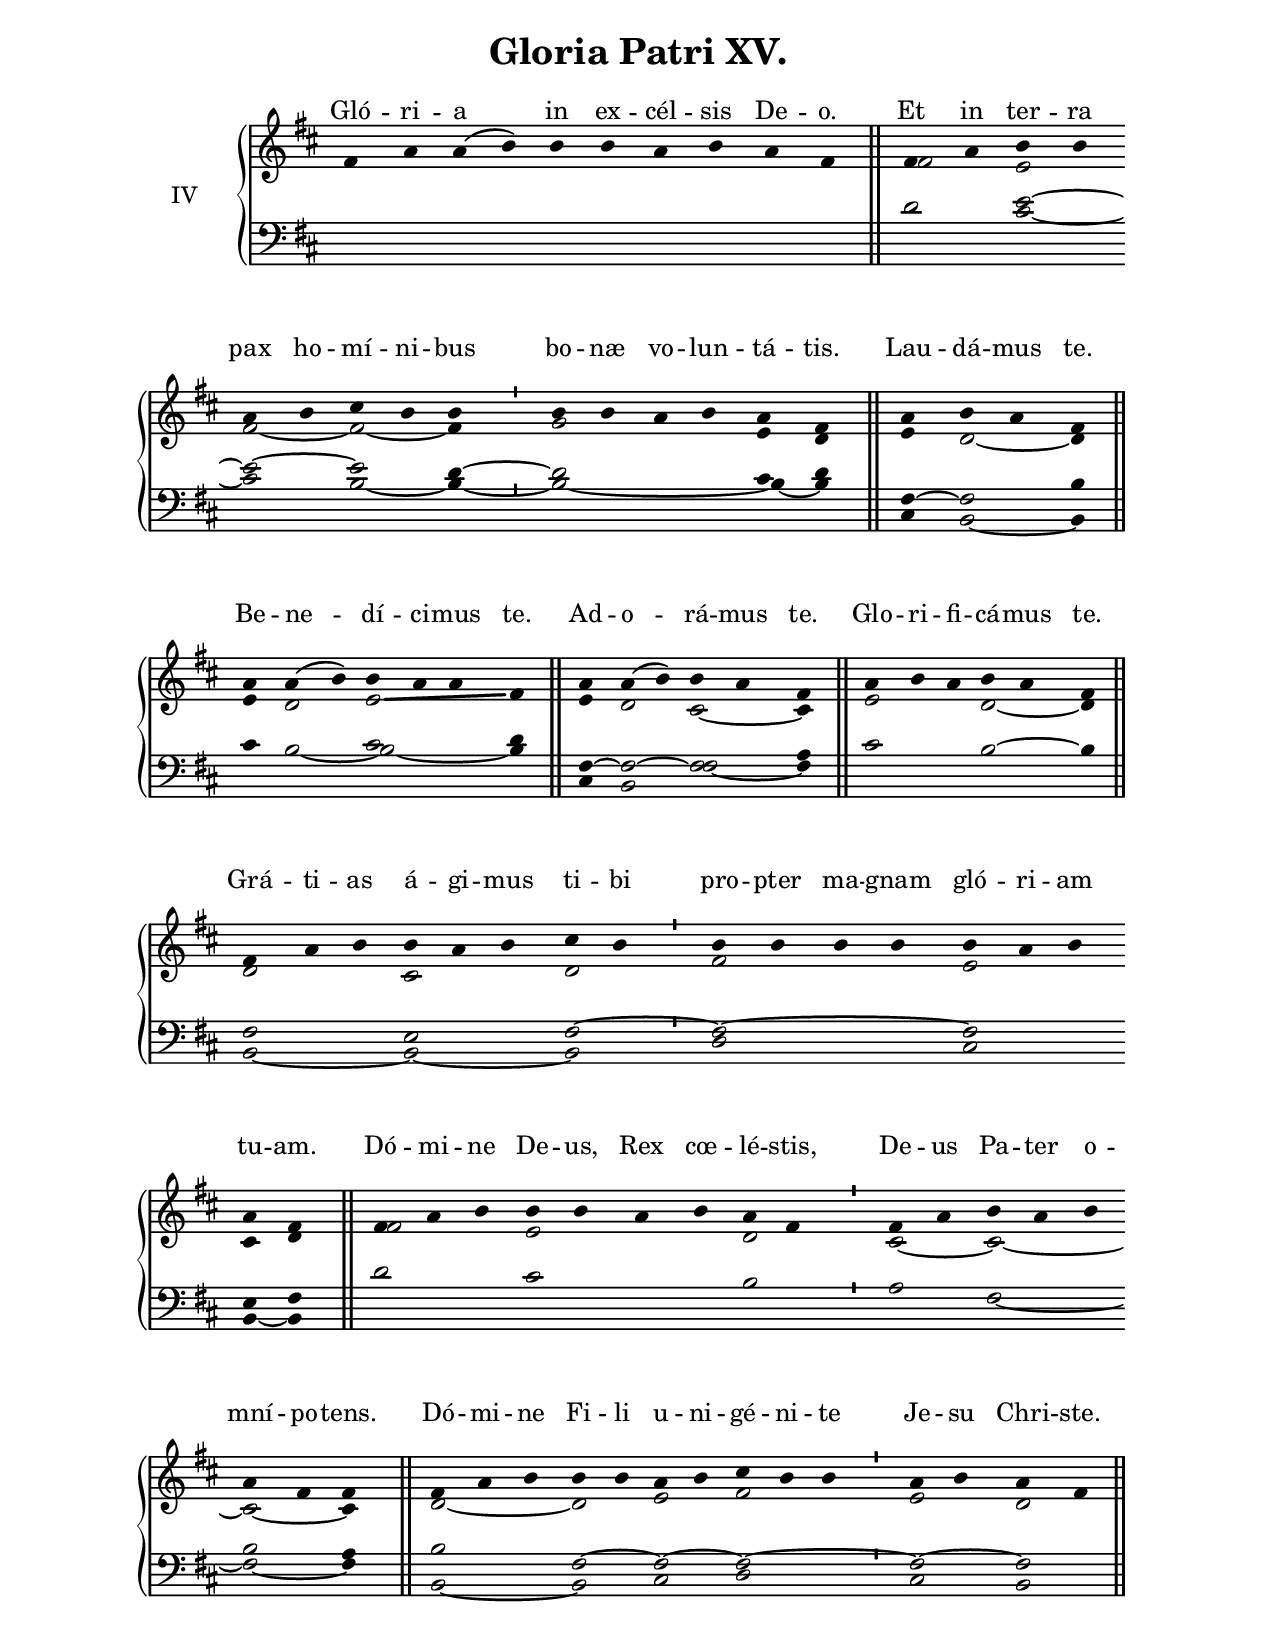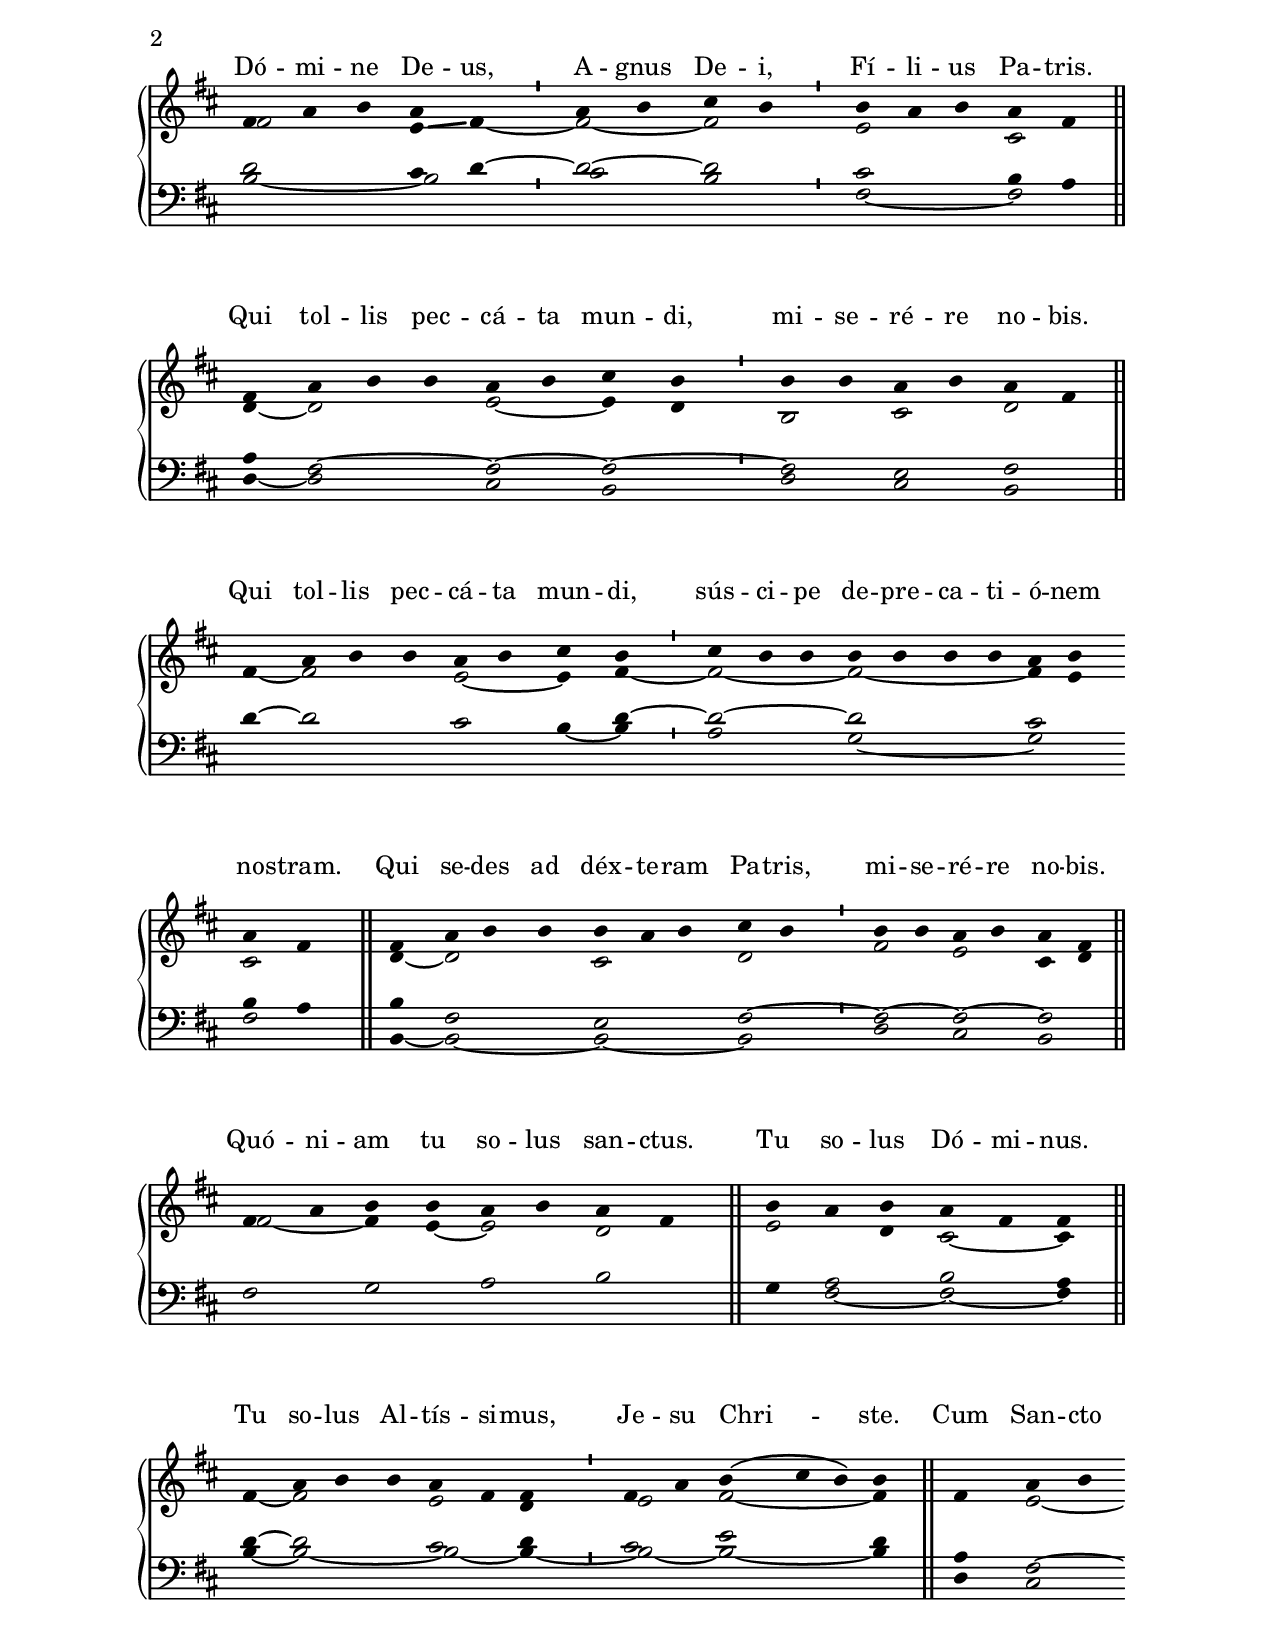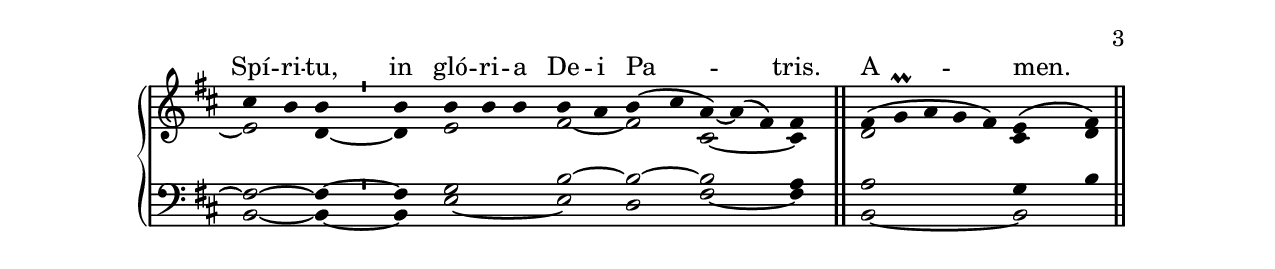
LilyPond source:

\version "2.18"
\include "gregorian.ly"
\include "noh2.ily"

%Page reference: page v.85
%(volume.page)

global = {
 \key fis \phrygian
 \cadenzaOn 
 \override Glissando #'thickness = #2.0
}

\header {
  title = \markup \center-column {"Gloria Patri XV." \vspace #1 }
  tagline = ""
  composer = ""
}

\paper {
 #(include-special-characters)
  oddHeaderMarkup = \markup \fill-line {
    \line {}
    \center-column {
      \on-the-fly #first-page     " "
      \on-the-fly #not-first-page ""
    }
    \line { \on-the-fly #print-page-number-check-first \fromproperty #'page:page-number-string }
  }
  evenHeaderMarkup = \markup \fill-line {
    \line { \on-the-fly #print-page-number-check-first \fromproperty #'page:page-number-string }
    \center-column { "" }
    \line {}
  }
}

chantText = \lyricmode {
Gló -- ri -- a in ex -- cél -- sis De -- o. 
Et in ter -- ra pax ho -- mí -- ni -- bus bo -- næ vo -- lun -- tá -- tis. 
Lau -- dá -- mus te. 
Be -- ne -- dí -- ci -- mus te. 
Ad -- o -- rá -- mus te. 
Glo -- ri -- fi -- cá -- mus te. 
Grá -- ti -- as á -- gi -- mus ti -- bi pro -- pter ma -- gnam gló -- ri -- am tu -- am. 
Dó -- mi -- ne De -- us, Rex cœ -- lé -- stis, De -- us Pa -- ter o -- mní -- po -- tens. 
Dó -- mi -- ne Fi -- li u -- ni -- gé -- ni -- te Je -- su Chri -- ste. 
Dó -- mi -- ne De -- us, A -- gnus De -- i, Fí -- li -- us Pa -- tris. 
Qui tol -- lis pec -- cá -- ta mun -- di, mi -- se -- ré -- re no -- bis. 
Qui tol -- lis pec -- cá -- ta mun -- di, sús -- ci -- pe de -- pre -- ca -- ti -- ó -- nem no -- stram. 
Qui se -- des ad déx -- te -- ram Pa -- tris, mi -- se -- ré -- re no -- bis. 
Quó -- ni -- am tu so -- lus san -- ctus. 
Tu so -- lus Dó -- mi -- nus. 
Tu so -- lus Al -- tís -- si -- mus, Je -- su Chri -- ste. 
Cum San -- cto Spí -- ri -- tu, in gló -- ri -- a De -- i Pa -- tris. 
A -- men. }

chantMusic = {
\tieDown   fis'4 a'4 a'4 ( b'4) b'4 b'4 a'4 b'4 a'4 fis'4 \finalis
 fis'4 a'4 b'4 b'4 \forceBreak
 a'4 b'4 cis''4 b'4 b'4 \divisioMinima
 b'4 b'4 a'4 b'4 a'4 fis'4 \finalis
 a'4 b'4 a'4 fis'4 \finalis
 \forceBreak
 a'4 a'4 ( b'4) b'4 a'4 a'4 fis'4 \finalis
 a'4 a'4 ( b'4) b'4 a'4 fis'4 \finalis
 a'4 b'4 a'4 b'4 a'4 fis'4 \finalis
 \forceBreak
 fis'4 a'4 b'4 b'4 a'4 b'4 cis''4 b'4 \divisioMinima
 b'4 b'4 b'4 b'4 b'4 a'4 b'4 \forceBreak
 a'4 fis'4 \finalis
 fis'4 a'4 b'4 b'4 b'4 a'4 b'4 a'4 fis'4 \divisioMinima
 fis'4 a'4 b'4 a'4 b'4 \forceBreak
 a'4 fis'4 fis'4 \finalis
 fis'4 a'4 b'4 b'4 b'4 a'4 b'4 cis''4 b'4 b'4 \divisioMinima
 a'4 b'4 a'4 fis'4 \finalis
 \forceBreak
 fis'4 a'4 b'4 a'4 fis'4 \divisioMinima
 a'4 b'4 cis''4 b'4 \divisioMinima
 b'4 a'4 b'4 a'4 fis'4 \finalis
 \forceBreak
 fis'4 a'4 b'4 b'4 a'4 b'4 cis''4 b'4 \divisioMinima
 b'4 b'4 a'4 b'4 a'4 fis'4 \finalis
 \forceBreak
 fis'4 a'4 b'4 b'4 a'4 b'4 cis''4 b'4 \divisioMinima
 cis''4 b'4 b'4 b'4 b'4 b'4 b'4 a'4 b'4 \forceBreak
 a'4 fis'4 \finalis
 fis'4 a'4 b'4 b'4 b'4 a'4 b'4 cis''4 b'4 \divisioMinima
 b'4 b'4 a'4 b'4 a'4 fis'4 \finalis
 \forceBreak
 fis'4 a'4 b'4 b'4 a'4 b'4 a'4 fis'4 \finalis
 b'4 a'4 b'4 a'4 fis'4 fis'4 \finalis
 \forceBreak
 fis'4 a'4 b'4 b'4 a'4 fis'4 fis'4 \divisioMinima
 fis'4 a'4 b'4 ( cis''4 b'4) b'4 \finalis
 fis'4 a'4 b'4 \forceBreak
 cis''4 b'4 b'4 \divisioMinima
 b'4 b'4 b'4 b'4 b'4 a'4 b'4 ( cis''4 a'4) ~ a'4 ( fis'4) fis'4 \finalis
 fis'4 ( g'\prall a'4 g'4 fis'4) e'4 ( fis'4) \finalis

}

altoMusic = {
r2*10/2 \finalis
fis'2 e'2 fis'2 ~ fis'2 ~ fis'4 \divisioMinima
g'2*4/2 e'4 d'4 \finalis
e'4 d'2 ~ d'4 \finalis
e'4 d'2 e'2*3/2 -\tweak Glissando.Y-offset #-0.8 \glissando fis'4 \finalis
e'4 d'2 cis'2 ~ cis'4 \finalis
e'2*3/2 d'2 ~ d'4 \finalis
d'2*3/2 cis'2*3/2 d'2 \divisioMinima
fis'2*4/2 e'2*3/2 cis'4 d'4 \finalis
fis'2*3/2 e'2*4/2 d'2 \divisioMinima
cis'2 ~ cis'2*3/2 ~ cis'2 ~ cis'4 \finalis
d'2*3/2 ~ d'2 e'2 fis'2*3/2 \divisioMinima
e'2 d'2 \finalis
fis'2*3/2 e'4 -\tweak Glissando.Y-offset #-0.8 \glissando fis'4 ~ \divisioMinima
fis'2 ~ fis'2 \divisioMinima
e'2*3/2 cis'2 \finalis
d'4 ~ d'2*3/2 e'2 ~ e'4 d'4 \divisioMinima
b2 cis'2 d'2 \finalis
fis'4 ~ fis'2*3/2 e'2 ~ e'4 fis'4 ~ \divisioMinima
fis'2*3/2 ~ fis'2*4/2 ~ fis'4 e'4 cis'2 \finalis
d'4 ~ d'2*3/2 cis'2*3/2 d'2 \divisioMinima
fis'2 e'2 cis'4 d'4 \finalis
fis'2 ~ fis'4 e'4 ~ e'2 d'2 \finalis
e'2 d'4 cis'2 ~ cis'4 \finalis
fis'4 ~ fis'2*3/2 e'2 d'4 \divisioMinima
e'2 fis'2*3/2 ~ fis'4 \finalis
r4 e'2 ~ e'2 d'4 ~ \divisioMinima
d'4 e'2*3/2 fis'2 ~ fis'2 cis'2*3/2 ~ cis'4 \finalis
d'2*5/2 cis'4 d'4 \finalis
}

tenorMusic = {
r2*10/2 \finalis
d'2 e'2 ~ e'2 ~ e'2 d'4 ~ \divisioMinima
d'2*4/2 cis'4 d'4 \finalis
fis4 ~ fis2 b4 \finalis
r2*3/2 cis'2*3/2 d'4 \finalis
fis4 ~ fis2 ~ fis2 a4 \finalis
cis'2*3/2 b2 ~ b4 \finalis
fis2*3/2 e2*3/2 fis2 ~ \divisioMinima
fis2*4/2 ~ fis2*3/2 e4 fis4 \finalis
d'2*3/2 cis'2*4/2 b2 \divisioMinima
r2*5/2 b2 a4 \finalis
b2*3/2 fis2 ~ fis2 ~ fis2*3/2 ~ \divisioMinima
fis2 ~ fis2 \finalis
d'2*3/2 cis'4 d'4 ~ \divisioMinima
d'2 ~ d'2 \divisioMinima
cis'2*3/2 b4 a4 \finalis
a4 fis2*3/2 ~ fis2 ~ fis2 ~ \divisioMinima
fis2 e2 fis2 \finalis
d'4 ~ d'2*3/2 cis'2*3/2 d'4 ~ \divisioMinima
d'2*3/2 ~ d'2*4/2 cis'2 b4 a4 \finalis
b4 fis2*3/2 e2*3/2 fis2 ~ \divisioMinima
fis2 ~ fis2 ~ fis2 \finalis
r2*8/2 \finalis
g4 a2 b2 a4 \finalis
d'4 ~ d'2*3/2 cis'2 d'4 \divisioMinima
cis'2 e'2*3/2 d'4 \finalis
a4 fis2 ~ fis2 ~ fis4 ~ \divisioMinima
fis4 g2*3/2 b2 ~ b2 ~ b2*3/2 a4 \finalis
a2*5/2 g4 b4 \finalis
}

bassMusic = {
r2*10/2 \finalis
r2 cis'2 ~ cis'2 b2 ~ b4 ~ \divisioMinima
b2*4/2 ~ b4 ~ b4 \finalis
cis4 b,2 ~ b,4 \finalis
cis'4 b2 ~ b2*3/2 ~ b4 \finalis
cis4 b,2 \shiftRight fis2 ~ fis4 \finalis
r2*6/2 \finalis
b,2*3/2 ~ b,2*3/2 ~ b,2 \divisioMinima
d2*4/2 cis2*3/2 b,4 ~ b,4 \finalis
r2*9/2 \divisioMinima
a2 fis2*3/2 ~ fis2 ~ fis4 \finalis
b,2*3/2 ~ b,2 cis2 d2*3/2 \divisioMinima
cis2 b,2 \finalis
b2*3/2 ~ b2 \divisioMinima
cis'2 b2 \divisioMinima
fis2*3/2 ~ fis2 \finalis
d4 ~ d2*3/2 cis2 b,2 \divisioMinima
d2 cis2 b,2 \finalis
r2*6/2 b4 ~ b4 \divisioMinima
a2*3/2 g2*4/2 ~ g2 fis2 \finalis
b,4 ~ b,2*3/2 ~ b,2*3/2 ~ b,2 \divisioMinima
d2 cis2 b,2 \finalis
fis2 g2 a2 b2 \finalis
r4 fis2 ~ fis2 ~ fis4 \finalis
b4 ~ b2*3/2 ~ b2 ~ b4 ~ \divisioMinima
b2 ~ b2*3/2 ~ b4 \finalis
d4 cis2 b,2 ~ b,4 ~ \divisioMinima
b,4 e2*3/2 ~ e2 d2 fis2*3/2 ~ fis4 \finalis
b,2*5/2 ~ b,2 \finalis
}

voiceLines = {
\voiceLineStyle


}

\score{
  <<
    \new GrandStaff <<
      \set GrandStaff.autoBeaming = ##f
      \set GrandStaff.instrumentName = \markup \center-column {
        "IV"
      }
      \new Staff = up <<
        \new Voice = "chant" {
          \voiceOne \global \chantMusic
        }
        \new Voice {
          \voiceTwo \global \altoMusic
        }
      >>

      \new Staff = down <<
        \clef bass
        \new Voice {
          \voiceOne \global \tenorMusic
        }
        \new Voice {
          \voiceTwo \global \bassMusic
        }
	\new Voice {
        \voiceThree \global \voiceLines
        }
      >>
    >>
    \new Lyrics \lyricsto chant {
      \chantText
    }
  >>
  \layout{
  }
  \midi{
    \tempo 4 = 125
  }
}
